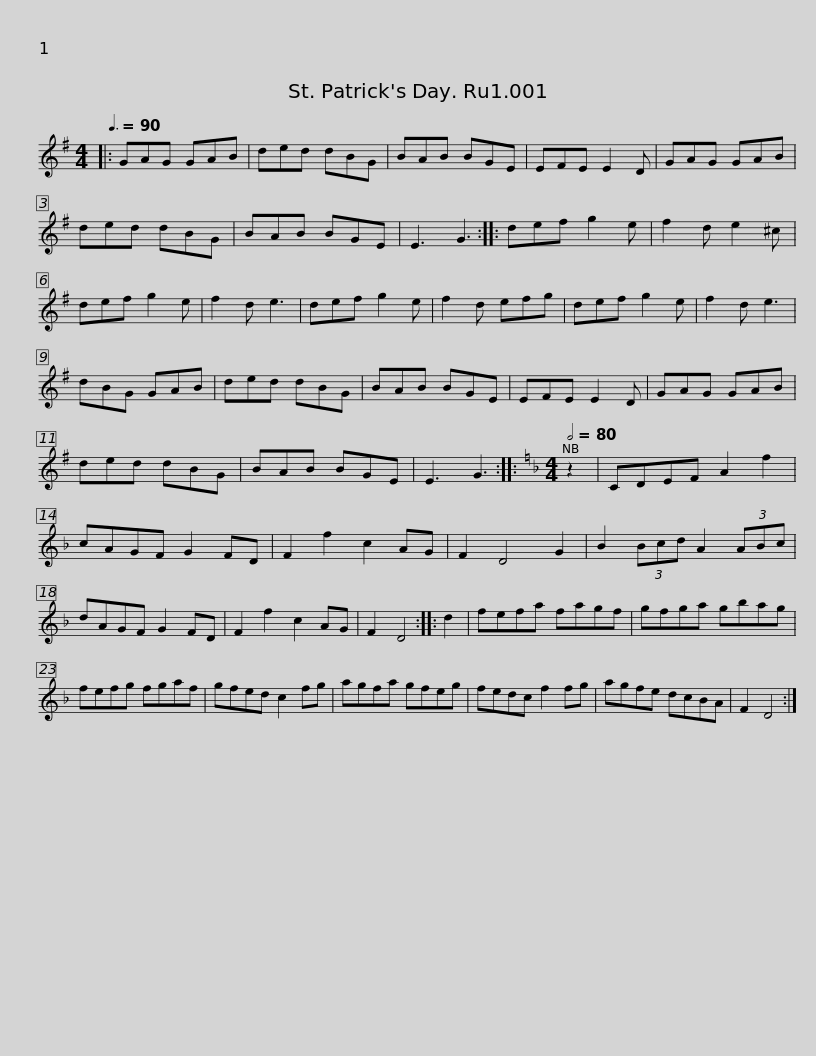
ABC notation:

X:1
L:1/8
Q:3/8=90
M:4/4
I:linebreak $
K:G
V:1 treble
V:1
|: GAG GAB | ded dBG | BAB BGE | EFE E2 D | GAG GAB | %5
 ded dBG | BAB BGE |$ E3 G3 :: def g2 e | f2 d e2 ^c | %10
 def g2 e | f2 d e3 | def g2 e | f2 d efg | def g2 e | %15
 f2 d e3 |$ dBG GAB | ded dBG | BAB BGE | EFE E2 D | %20
 GAG GAB | ded dBG | BAB BGE |$ E3 G3 ::[K:Dmin][M:4/4][Q:1/2=80] z2 | %25
 CDEF A2 f2 | cAGF G2 FD | F2 f2 c2 AG | F2 D4 G2 | B2 (3Bcd A2 (3ABc | %30
 dAGF G2 FD |$ F2 f2 c2 AG | F2 D4 :: d2 | fefa fagf | %35
 gfga gbag | fefg fgaf | gfed c2 fg |$ agfa gfeg | fedc f2 fg | %40
 agfe dcBA | F2 D4 :| %42
